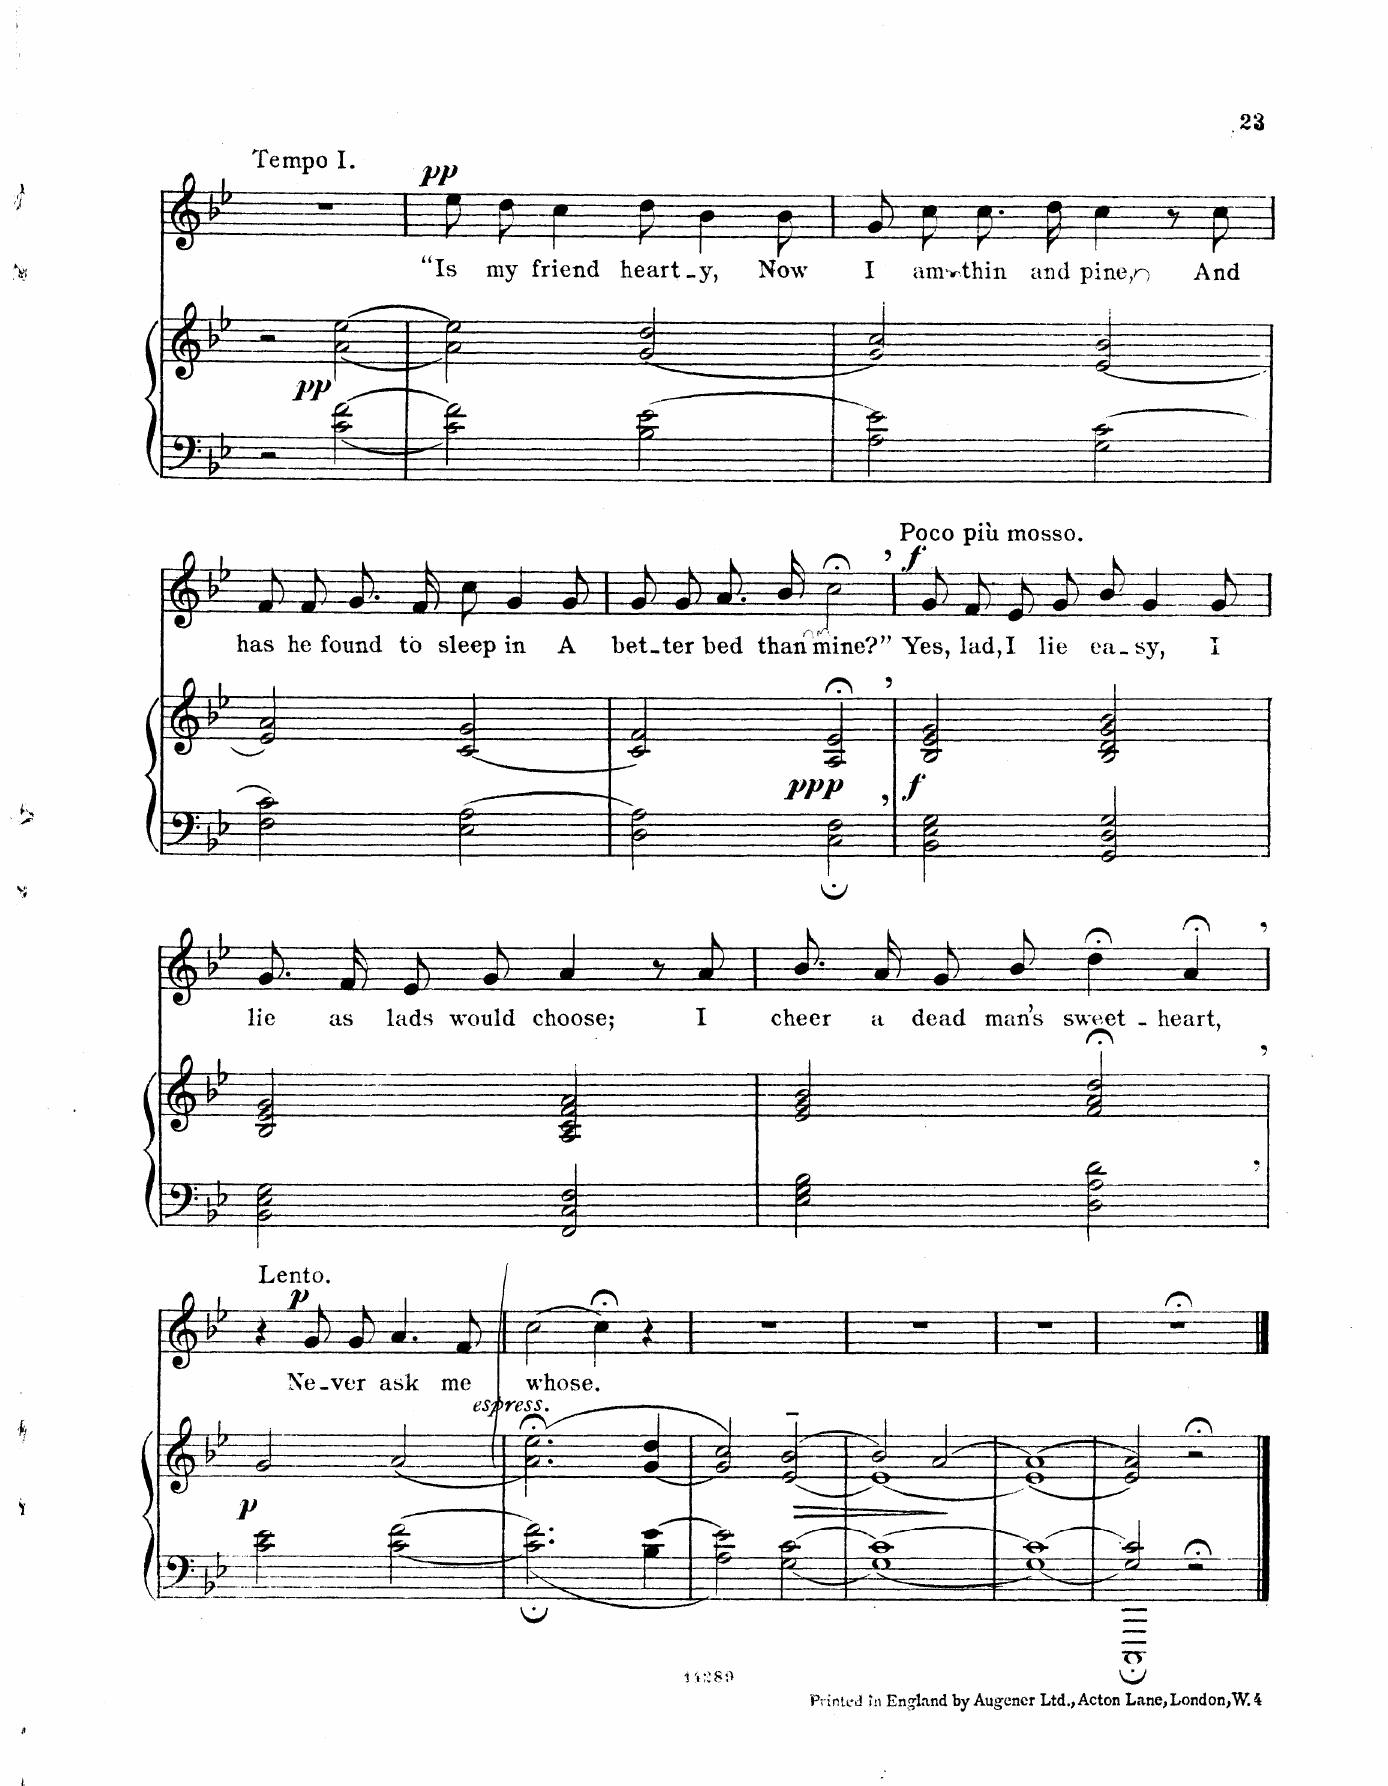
**kern	**kern	**dynam	**kern	**text	**dynam
*part2	*part2	*part2	*part1	*part1	*part1
*staff3	*staff2	*staff2/3	*staff1	*staff1	*staff1
*I"Piano	*	*	*I"Voice	*	*
*I'Pno	*	*	*	*	*
*clefF4	*clefG2	*	*clefG2	*	*
*k[b-e-]	*k[b-e-]	*	*k[b-e-]	*	*
*M4/4	*M4/4	*	*M4/4	*	*
*met(c)	*met(c)	*	*met(c)	*	*
=26	=26	=26	=26	=26	=26
!	!	!	!LO:TX:a:B:t=Tempo I.	!	!
2r	2r	.	1r	.	.
!	!	!LO:DY:b	!	!	!
[2c\ [2f\	[2a\ [2ee-\	pp	.	.	.
=27	=27	=27	=27	=27	=27
!	!	!	!	!	!LO:DY:a
2c\] 2f\]	2a\] 2ee-\]	.	8ee-\L	“Is	pp
.	.	.	8dd\J	my	.
.	.	.	4cc\	friend	.
2B-\ [2e-\	[2g\ 2dd\	.	8dd\	heart-	.
.	.	.	4b-\	-y,	.
.	.	.	8b-\	Now	.
=28	=28	=28	=28	=28	=28
2A\ 2e-\]	2g/] 2cc/	.	8g/L	I	.
.	.	.	8cc/J	am	.
.	.	.	8.cc\L	thin	.
.	.	.	16dd\Jk	and	.
2G\ [2c\	[2e-/ 2b-/	.	4cc\	pine,	.
.	.	.	8r	.	.
.	.	.	8cc\	And	.
=29	=29	=29	=29	=29	=29
2F\ 2c\]	2e-/] 2a/	.	8f/L	has	.
.	.	.	8f/J	he	.
.	.	.	8.g/L	found	.
.	.	.	16f/Jk	to	.
2E-\ [2A\	[2c/ 2g/	.	8cc\	sleep	.
.	.	.	4g/	in	.
.	.	.	8g/	A	.
=30	=30	=30	=30	=30	=30
2D\ 2A\]	2c/] 2f/	.	8g/L	bet-	.
.	.	.	8g/J	-ter	.
.	.	.	8.a/L	bed	.
.	.	.	16b-/Jk	than	.
!	!	!LO:DY:b	!	!	!
2C\;, 2F\;,	2A/;<, 2e-/;<,	ppp	2cc;<,\	mine?”	.
=31	=31	=31	=31	=31	=31
!	!	!	!LO:TX:a:B:t=Poco più mosso	!	!
!	!	!LO:DY:b	!	!	!LO:DY:a
2BB-\ 2E-\ 2G\	2B-/ 2e-/ 2g/	f	8g/L	Yes,	f
.	.	.	8f/J	lad,	.
.	.	.	8e-/L	I	.
.	.	.	8g/J	lie	.
2GG/ 2D/ 2G/	2B-/ 2d/ 2g/ 2b-/	.	8b-/	ea-	.
.	.	.	4g/	-sy,	.
.	.	.	8g/	I	.
=32	=32	=32	=32	=32	=32
2BB-\ 2E-\ 2G\	2B-/ 2e-/ 2g/	.	8.g/L	lie	.
.	.	.	16f/Jk	as	.
.	.	.	8e-/L	lads	.
.	.	.	8g/J	would	.
2FF/ 2C/ 2F/	2A/ 2c/ 2f/ 2a/	.	4a/	choose;	.
.	.	.	8r	.	.
.	.	.	8a/	I	.
=33	=33	=33	=33	=33	=33
2E-\ 2G\ 2B-\	2e-/ 2g/ 2b-/	.	8.b-/L	cheer	.
.	.	.	16a/Jk	a	.
.	.	.	8g/L	dead	.
.	.	.	8b-/J	man's	.
2D\, 2A\, 2d\,	2f/;<, 2a/;<, 2dd/;<,	.	4dd;<\	sweet-	.
.	.	.	4a;<,/	-heart,	.
=34	=34	=34	=34	=34	=34
!	!	!	!LO:TX:a:B:t=Lento	!	!
!	!	!LO:DY:b	!	!	!
2c\ 2e-\	2g/	p	4r	.	.
!	!	!	!	!	!LO:DY:a
.	.	.	8g/L	Ne-	p
.	.	.	8g/J	-ver	.
[2c\ [2f\	[<2a/	.	4.a/	ask	.
.	.	.	8f/	me	.
=35	=35	=35	=35	=35	=35
!	!LO:TX:i:t=espress.	!	!	!	!
2.c\]; 2.f\];	(2.a\];< 2.ee-\;<	.	[2cc\	whose.	.
.	.	.	4cc;<\]	.	.
4B-\ [4e-\	[4g\ 4dd\	.	4r	.	.
=36	=36	=36	=36	=36	=36
2A\ 2e-\]	2g/] 2cc/)	.	1r	.	.
!	!	!LO:HP:b	!	!	!
[2G\ [2c\	[<2e-/~> [2b-/~>	>	.	.	.
=37	=37	=37	=37	=37	=37
*	*^	*	*	*	*
1G_ 1c_	2b-/]	1e-_	.	1r	.	.
.	[>2a/	.	]	.	.	.
*	*v	*v	*	*	*	*
=38	=38	=38	=38	=38	=38
1G_ 1c_	1e-_ 1a_	.	1r	.	.
=39	=39	=39	=39	=39	=39
*^	*	*	*	*	*
2G/] 2c/]	1CCC;	2e-/] 2a/]	.	1r;<	.	.
2r;<	.	2r;<	.	.	.	.
*v	*v	*	*	*	*	*
==	==	==	==	==	==
*-	*-	*-	*-	*-	*-
